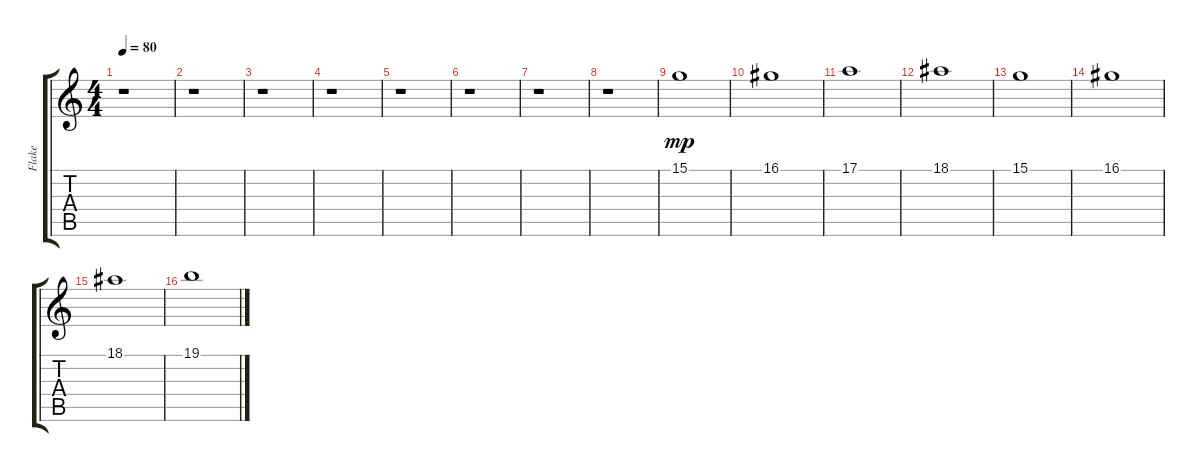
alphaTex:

\track ("Flake" "Flake") {instrument piccolo}
\staff {score tabs}
\tuning (E4 B3 G3 D3 A2 E2) {hide}
\ts (4 4)
\tempo 80
\clef g2
\ks c
r.1{dy mp} |
r.1 |
r.1 |
r.1 |
r.1 |
r.1 |
r.1 |
r.1 |
15.1.1{instrument synthstrings1} |
16.1.1 |
17.1.1 |
18.1.1 |
15.1.1{instrument synthstrings1} |
16.1.1 |
18.1.1 |
19.1.1
